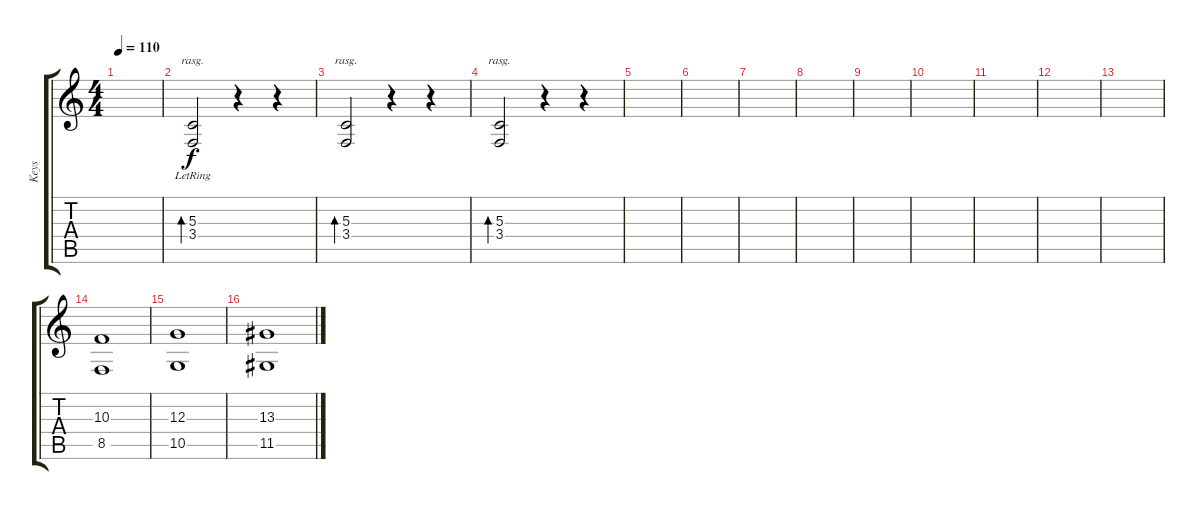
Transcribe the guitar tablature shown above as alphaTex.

\track ("Keys" "Keys") {instrument stringensemble1}
\staff {score tabs}
\tuning (E4 B3 G3 D3 A2 E2) {hide}
\ts (4 4)
\tempo 110
\clef g2
\ks c
|
(5.3 3.4{lr}).2{bd 480 rasg ii volume 12 instrument acousticgrandpiano} r.4 r.4 |
(5.3 3.4).2{bd 480 rasg ii instrument acousticgrandpiano} r.4 r.4 |
(5.3 3.4).2{bd 480 rasg ii volume 12 instrument acousticgrandpiano} r.4 r.4 |
|
|
|
|
|
|
|
|
|
(10.3 8.5).1{instrument stringensemble1} |
(12.3 10.5).1 |
(13.3 11.5).1
